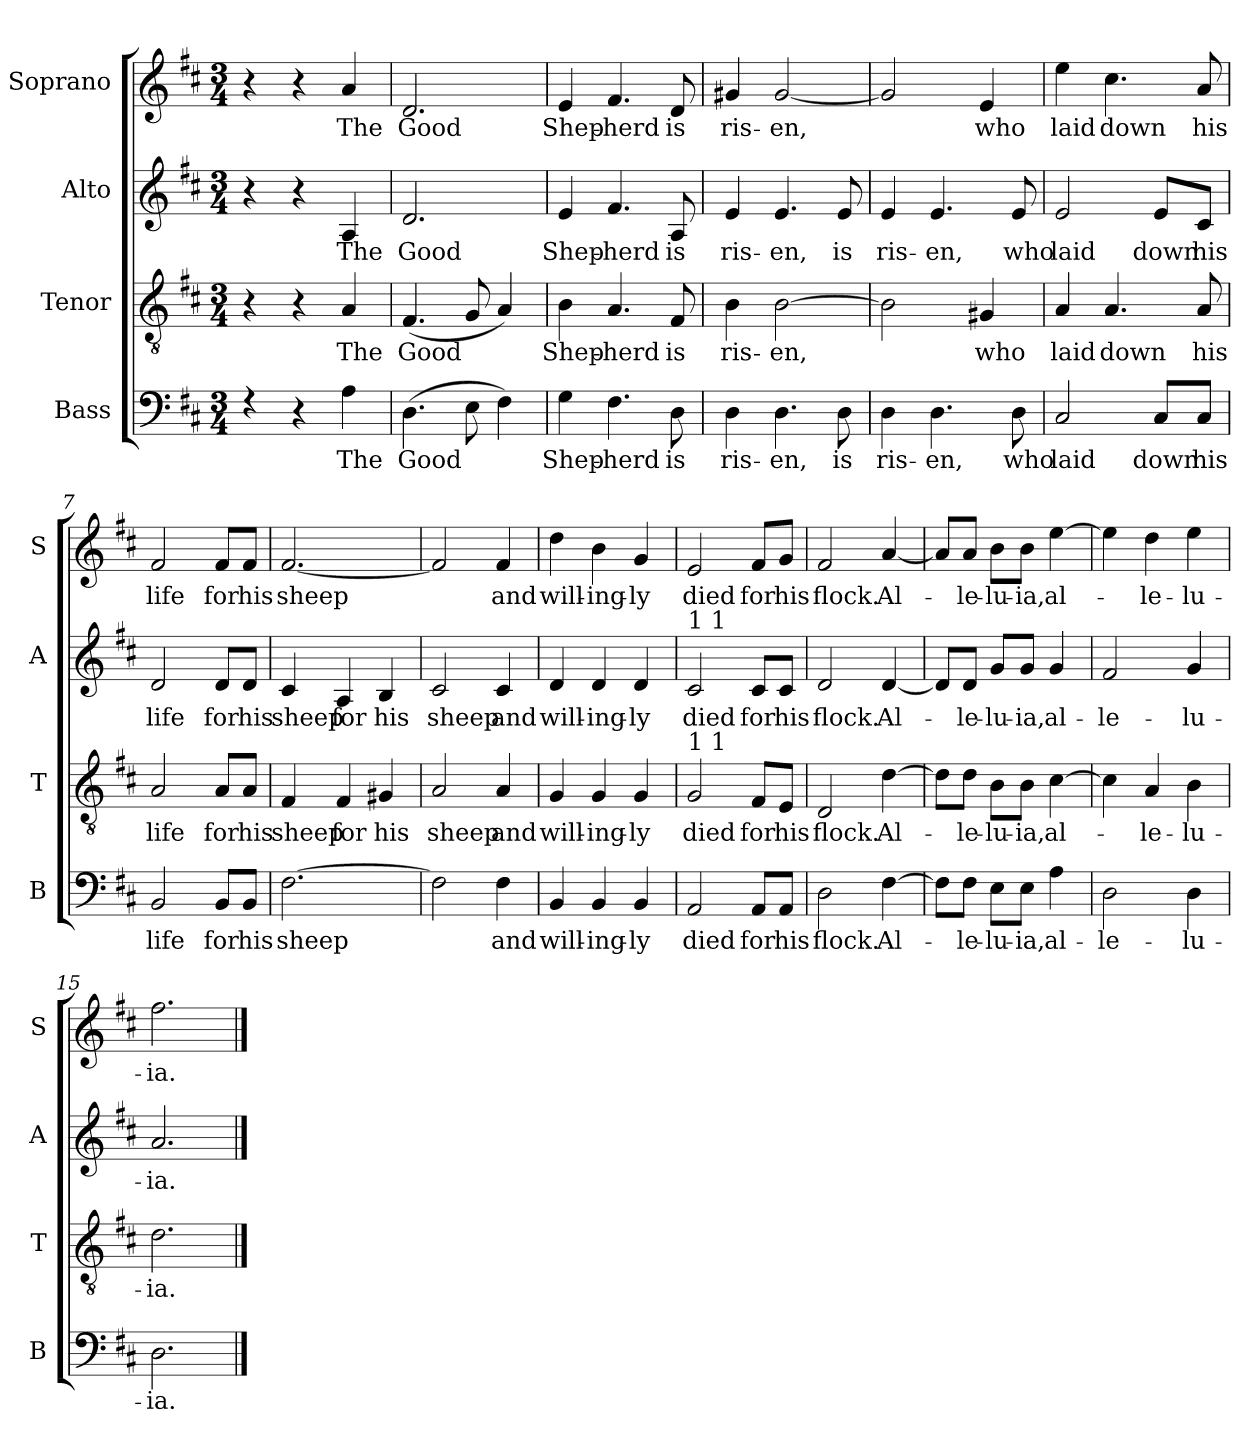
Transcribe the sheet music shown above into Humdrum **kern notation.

**kern	**text	**kern	**text	**kern	**text	**kern	**text
*part4	*part4	*part3	*part3	*part2	*part2	*part1	*part1
*staff4	*staff4	*staff3	*staff3	*staff2	*staff2	*staff1	*staff1
*I"Bass	*	*I"Tenor	*	*I"Alto	*	*I"Soprano	*
*I'B	*	*I'T	*	*I'A	*	*I'S	*
*clefF4	*	*clefGv2	*	*clefG2	*	*clefG2	*
*k[f#c#]	*	*k[f#c#]	*	*k[f#c#]	*	*k[f#c#]	*
*D:	*	*D:	*	*D:	*	*D:	*
*M3/4	*	*M3/4	*	*M3/4	*	*M3/4	*
=1	=1	=1	=1	=1	=1	=1	=1
4rE	.	4r	.	4r	.	4r	.
4r	.	4r	.	4ra	.	4r	.
!	!LO:LY:b	!	!LO:LY:b	!	!LO:LY:b	!	!LO:LY:b
4A\	The	4A/	The	4A/	The	4a/	The
=2	=2	=2	=2	=2	=2	=2	=2
!	!LO:LY:b	!	!LO:LY:b	!	!LO:LY:b	!	!LO:LY:b
(>4.D\	Good	(<4.F#/	Good	2.d/	Good	2.d/	Good
8E\	.	8G/	.	.	.	.	.
4F#\)	.	4A/)	.	.	.	.	.
=3	=3	=3	=3	=3	=3	=3	=3
!	!LO:LY:b	!	!LO:LY:b	!	!LO:LY:b	!	!LO:LY:b
4G\	Shep-	4B\	Shep-	4e/	Shep-	4e/	Shep-
!	!LO:LY:b	!	!LO:LY:b	!	!LO:LY:b	!	!LO:LY:b
4.F#\	-herd	4.A/	-herd	4.f#/	-herd	4.f#/	-herd
!	!LO:LY:b	!	!LO:LY:b	!	!LO:LY:b	!	!LO:LY:b
8D\	is	8F#/	is	8A/	is	8d/	is
=4	=4	=4	=4	=4	=4	=4	=4
!	!LO:LY:b	!	!LO:LY:b	!	!LO:LY:b	!	!LO:LY:b
4D\	ris-	4B\	ris-	4e/	ris-	4g#X/	ris-
!	!LO:LY:b	!	!LO:LY:b	!	!LO:LY:b	!	!LO:LY:b
4.D\	-en,	[<2B\	-en,	4.e/	-en,	[<2g#/	-en,
!	!LO:LY:b	!	!	!	!LO:LY:b	!	!
8D\	is	.	.	8e/	is	.	.
!!LO:LB:g=z
=5	=5	=5	=5	=5	=5	=5	=5
!	!LO:LY:b	!	!	!	!LO:LY:b	!	!
4D\	ris-	2B\]	.	4e/	ris-	2g#/]	.
!	!LO:LY:b	!	!	!	!LO:LY:b	!	!
4.D\	-en,	.	.	4.e/	-en,	.	.
!	!	!	!LO:LY:b	!	!	!	!LO:LY:b
.	.	4G#X/	who	.	.	4e/	who
!	!LO:LY:b	!	!	!	!LO:LY:b	!	!
8D\	who	.	.	8e/	who	.	.
=6	=6	=6	=6	=6	=6	=6	=6
!	!LO:LY:b	!	!LO:LY:b	!	!LO:LY:b	!	!LO:LY:b
2C#/	laid	4A/	laid	2e/	laid	4ee\	laid
!	!	!	!LO:LY:b	!	!	!	!LO:LY:b
.	.	4.A/	down	.	.	4.cc#\	down
!	!LO:LY:b	!	!	!	!LO:LY:b	!	!
8C#/L	down	.	.	8e/L	down	.	.
!	!LO:LY:b	!	!LO:LY:b	!	!LO:LY:b	!	!LO:LY:b
8C#/J	his	8A/	his	8c#/J	his	8a/	his
=7	=7	=7	=7	=7	=7	=7	=7
!	!LO:LY:b	!	!LO:LY:b	!	!LO:LY:b	!	!LO:LY:b
2BB/	life	2A/	life	2d/	life	2f#/	life
!	!LO:LY:b	!	!LO:LY:b	!	!LO:LY:b	!	!LO:LY:b
8BB/L	for	8A/L	for	8d/L	for	8f#/L	for
!	!LO:LY:b	!	!LO:LY:b	!	!LO:LY:b	!	!LO:LY:b
8BB/J	his	8A/J	his	8d/J	his	8f#/J	his
=8	=8	=8	=8	=8	=8	=8	=8
!	!LO:LY:b	!	!LO:LY:b	!	!LO:LY:b	!	!LO:LY:b
[>2.F#\	sheep	4F#/	sheep	4c#/	sheep	[<2.f#/	sheep
!	!	!	!LO:LY:b	!	!LO:LY:b	!	!
.	.	4F#/	for	4A/	for	.	.
!	!	!	!LO:LY:b	!	!LO:LY:b	!	!
.	.	4G#X/	his	4B/	his	.	.
=9	=9	=9	=9	=9	=9	=9	=9
!	!	!	!LO:LY:b	!	!LO:LY:b	!	!
2F#\]	.	2A/	sheep	2c#/	sheep	2f#/]	.
!	!LO:LY:b	!	!LO:LY:b	!	!LO:LY:b	!	!LO:LY:b
4F#\	and	4A/	and	4c#/	and	4f#/	and
=10	=10	=10	=10	=10	=10	=10	=10
!	!LO:LY:b	!	!LO:LY:b	!	!LO:LY:b	!	!LO:LY:b
4BB/	will-	4G/	will-	4d/	will-	4dd\	will-
!	!LO:LY:b	!	!LO:LY:b	!	!LO:LY:b	!	!LO:LY:b
4BB/	-ing-	4G/	-ing-	4d/	-ing-	4b\	-ing-
!	!LO:LY:b	!	!LO:LY:b	!	!LO:LY:b	!	!LO:LY:b
4BB/	-ly	4G/	-ly	4d/	-ly	4g/	-ly
!!LO:PB:g=z
=11	=11	=11	=11	=11	=11	=11	=11
!	!	!	!	!LO:TX:a:t=1 1	!	!	!
!	!	!LO:TX:a:t=1 1	!	!	!	!	!
!	!LO:LY:b	!	!LO:LY:b	!	!LO:LY:b	!	!LO:LY:b
2AA/	died	2G/	died	2c#/	died	2e/	died
!	!LO:LY:b	!	!LO:LY:b	!	!LO:LY:b	!	!LO:LY:b
8AA/L	for	8F#/L	for	8c#/L	for	8f#/L	for
!	!LO:LY:b	!	!LO:LY:b	!	!LO:LY:b	!	!LO:LY:b
8AA/J	his	8E/J	his	8c#/J	his	8g/J	his
=12	=12	=12	=12	=12	=12	=12	=12
!	!LO:LY:b	!	!LO:LY:b	!	!LO:LY:b	!	!LO:LY:b
2D\	flock.	2D/	flock.	2d/	flock.	2f#/	flock.
!	!LO:LY:b	!	!LO:LY:b	!	!LO:LY:b	!	!LO:LY:b
[>4F#\	Al-	[>4d\	Al-	[<4d/	Al-	[<4a/	Al-
=13	=13	=13	=13	=13	=13	=13	=13
8F#\L]	.	8d\L]	.	8d/L]	.	8a/L]	.
!	!LO:LY:b	!	!LO:LY:b	!	!LO:LY:b	!	!LO:LY:b
8F#\J	-le-	8d\J	-le-	8d/J	-le-	8a/J	-le-
!	!LO:LY:b	!	!LO:LY:b	!	!LO:LY:b	!	!LO:LY:b
8E\L	-lu-	8B\L	-lu-	8g/L	-lu-	8b\L	-lu-
!	!LO:LY:b	!	!LO:LY:b	!	!LO:LY:b	!	!LO:LY:b
8E\J	-ia,	8B\J	-ia,	8g/J	-ia,	8b\J	-ia,
!	!LO:LY:b	!	!LO:LY:b	!	!LO:LY:b	!	!LO:LY:b
4A\	al-	[>4c#\	al-	4g/	al-	[>4ee\	al-
=14	=14	=14	=14	=14	=14	=14	=14
!	!LO:LY:b	!	!	!	!LO:LY:b	!	!
2D\	-le-	4c#\]	.	2f#/	-le-	4ee\]	.
!	!	!	!LO:LY:b	!	!	!	!LO:LY:b
.	.	4A/	-le-	.	.	4dd\	-le-
!	!LO:LY:b	!	!LO:LY:b	!	!LO:LY:b	!	!LO:LY:b
4D\	-lu-	4B\	-lu-	4g/	-lu-	4ee\	-lu-
=15	=15	=15	=15	=15	=15	=15	=15
!	!LO:LY:b	!	!LO:LY:b	!	!LO:LY:b	!	!LO:LY:b
2.D\	-ia.	2.d\	-ia.	2.a/	-ia.	2.ff#\	-ia.
==	==	==	==	==	==	==	==
*-	*-	*-	*-	*-	*-	*-	*-
